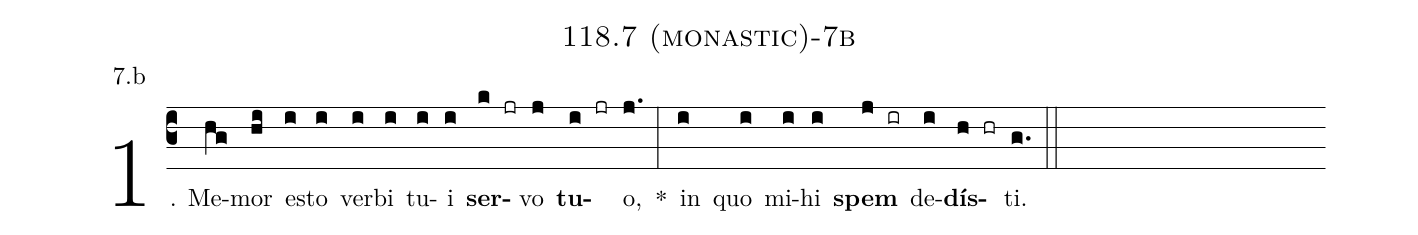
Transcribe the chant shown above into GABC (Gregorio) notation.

name: 118.7 (monastic)-7b;
annotation: 7.b;
%%
(c3)1. Me(hg)mor(hi) es(i)to(i) ver(i)bi(i) tu(i)i(i) <b>ser</b>(k jr)vo(j) <b>tu</b>(i jr)o,(j.) *(:) in(i) quo(i) mi(i)hi(i) <b>spem</b>(j ir) de(i)<b>dís</b>(h hr)ti.(g.) (::)
